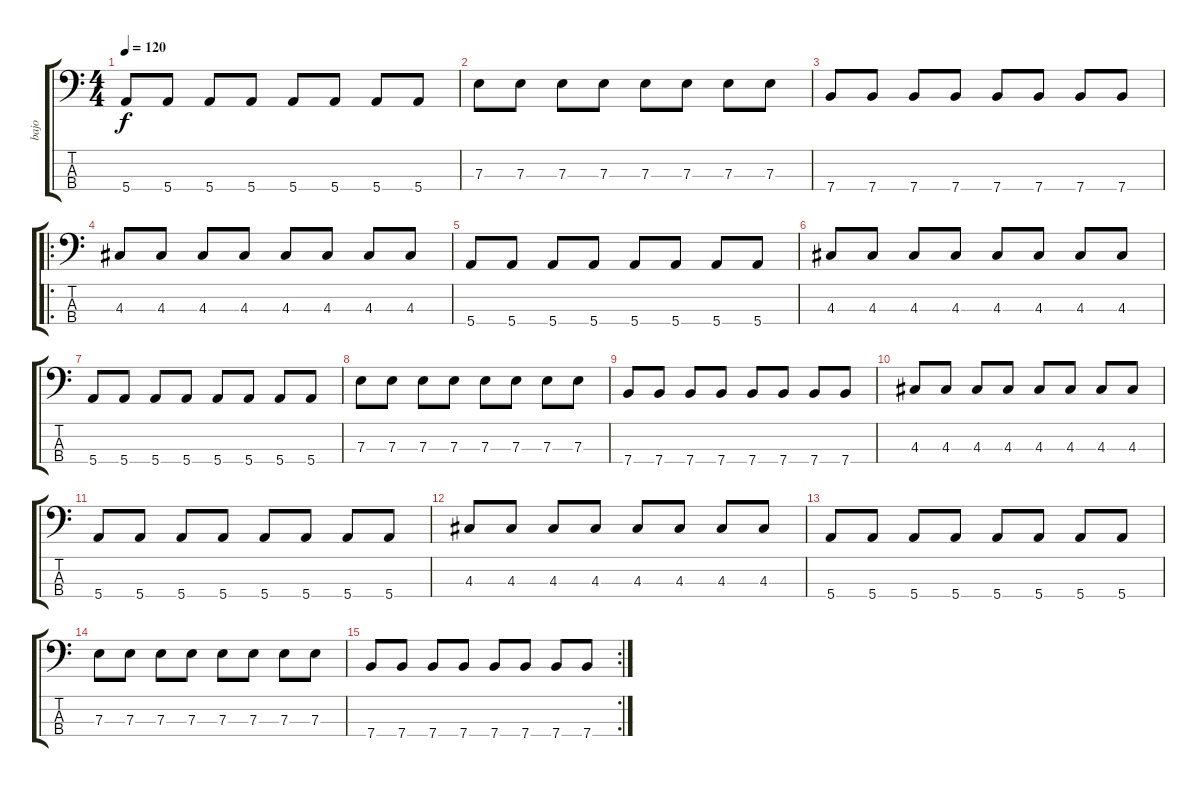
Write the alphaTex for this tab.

\track ("bajo" "bajo") {instrument electricbasspick}
\staff {score tabs}
\tuning (G2 D2 A1 E1) {hide}
\ts (4 4)
\tempo 120
\clef f4
\ks c
5.4.8{dy f} 5.4.8 5.4.8 5.4.8 5.4.8 5.4.8 5.4.8 5.4.8 |
7.3.8 7.3.8 7.3.8 7.3.8 7.3.8 7.3.8 7.3.8 7.3.8 |
7.4.8 7.4.8 7.4.8 7.4.8 7.4.8 7.4.8 7.4.8 7.4.8 |
\ro
4.3.8 4.3.8 4.3.8 4.3.8 4.3.8 4.3.8 4.3.8 4.3.8 |
5.4.8 5.4.8 5.4.8 5.4.8 5.4.8 5.4.8 5.4.8 5.4.8 |
4.3.8 4.3.8 4.3.8 4.3.8 4.3.8 4.3.8 4.3.8 4.3.8 |
5.4.8 5.4.8 5.4.8 5.4.8 5.4.8 5.4.8 5.4.8 5.4.8 |
7.3.8 7.3.8 7.3.8 7.3.8 7.3.8 7.3.8 7.3.8 7.3.8 |
7.4.8 7.4.8 7.4.8 7.4.8 7.4.8 7.4.8 7.4.8 7.4.8 |
4.3.8 4.3.8 4.3.8 4.3.8 4.3.8 4.3.8 4.3.8 4.3.8 |
5.4.8 5.4.8 5.4.8 5.4.8 5.4.8 5.4.8 5.4.8 5.4.8 |
4.3.8 4.3.8 4.3.8 4.3.8 4.3.8 4.3.8 4.3.8 4.3.8 |
5.4.8 5.4.8 5.4.8 5.4.8 5.4.8 5.4.8 5.4.8 5.4.8 |
7.3.8 7.3.8 7.3.8 7.3.8 7.3.8 7.3.8 7.3.8 7.3.8 |
\rc 2
7.4.8 7.4.8 7.4.8 7.4.8 7.4.8 7.4.8 7.4.8 7.4.8
